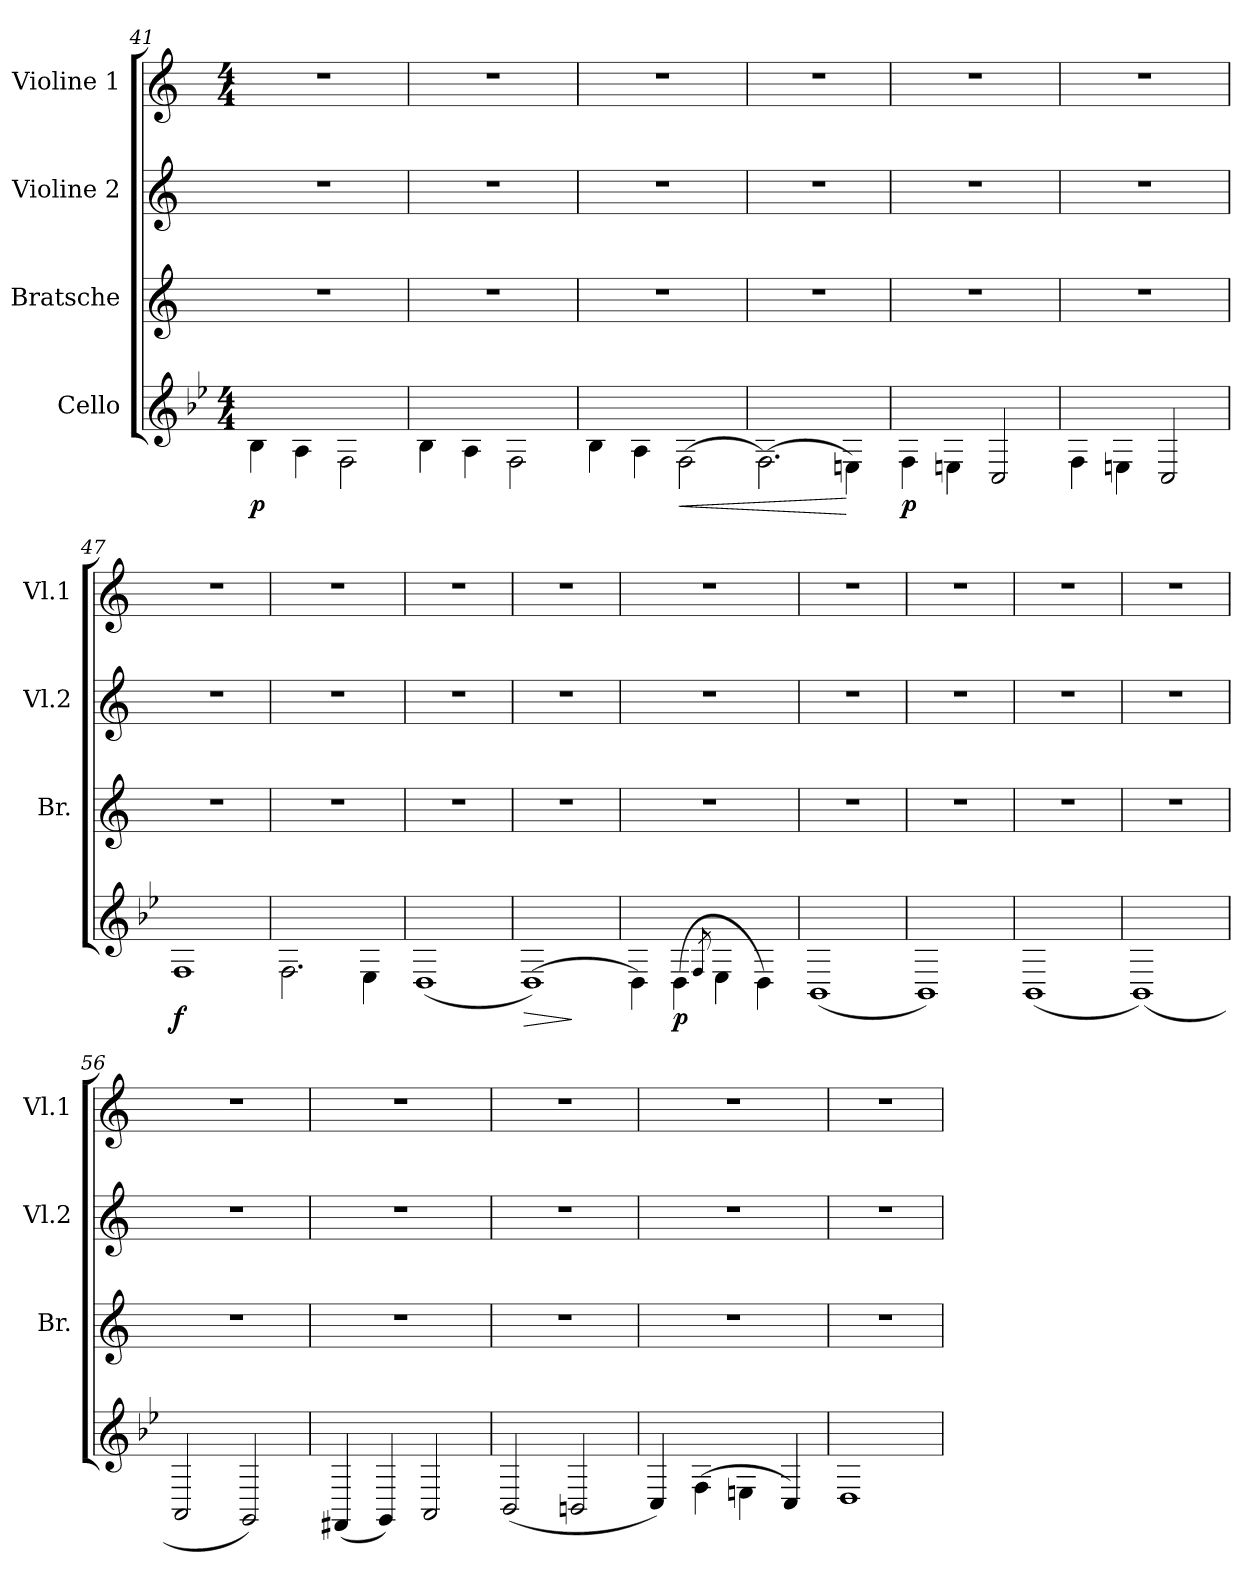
**kern	**dynam	**kern	**kern	**kern
*part4	*part4	*part3	*part2	*part1
*staff4	*staff4	*staff3	*staff2	*staff1
*I"Cello	*	*I"Bratsche	*I"Violine 2	*I"Violine 1
*	*	*I'Br.	*I'Vl.2	*I'Vl.1
*clefG2	*	*clefG2	*clefG2	*clefG2
*k[b-e-]	*	*k[]	*k[]	*k[]
*M4/4	*	*	*	*M4/4
=41	=41	=41	=41	=41
!	!LO:DY:b	!	!	!
4B-\	p	1r	1r	1r
4A\	.	.	.	.
2F\	.	.	.	.
=42	=42	=42	=42	=42
4B-\	.	1r	1r	1r
4A\	.	.	.	.
2F\	.	.	.	.
!!LO:LB:g=z
=43	=43	=43	=43	=43
4B-\	.	1r	1r	1r
4A\	.	.	.	.
!	!LO:HP:b	!	!	!
(2F\	<	.	.	.
=44	=44	=44	=44	=44
(2.F\)	.	1r	1r	1r
4En\)	[	.	.	.
=45	=45	=45	=45	=45
!	!LO:DY:b	!	!	!
4F\	p	1r	1r	1r
4En\	.	.	.	.
2C/	.	.	.	.
=46	=46	=46	=46	=46
4F\	.	1r	1r	1r
4En\	.	.	.	.
2C/	.	.	.	.
=47	=47	=47	=47	=47
!	!LO:DY:b	!	!	!
1F	f	1r	1r	1r
!!LO:PB:g=z
=48	=48	=48	=48	=48
2.F\	.	1r	1r	1r
4E-\	.	.	.	.
=49	=49	=49	=49	=49
(1D	.	1r	1r	1r
=50	=50	=50	=50	=50
!	!LO:HP:b	!	!	!
(1D)	>	1r	1r	1r
.	]	.	.	.
=51	=51	=51	=51	=51
4D\)	.	1r	1r	1r
!	!LO:DY:b	!	!	!
(4D\	p	.	.	.
8qF/	.	.	.	.
4E-\	.	.	.	.
4D\)	.	.	.	.
=52	=52	=52	=52	=52
(1BB-	.	1r	1r	1r
=53	=53	=53	=53	=53
1BB-)	.	1r	1r	1r
!!LO:LB:g=z
=54	=54	=54	=54	=54
(1BB-	.	1r	1r	1r
=55	=55	=55	=55	=55
(1BB-)	.	1r	1r	1r
=56	=56	=56	=56	=56
2AA/	.	1r	1r	1r
2GG/)	.	.	.	.
=57	=57	=57	=57	=57
(4FF#X/	.	1r	1r	1r
4GG/)	.	.	.	.
2AA/	.	.	.	.
=58	=58	=58	=58	=58
(2BB-/	.	1r	1r	1r
2BBn/	.	.	.	.
=59	=59	=59	=59	=59
4C/)	.	1r	1r	1r
(4F\	.	.	.	.
4En\	.	.	.	.
4C/)	.	.	.	.
!!LO:LB:g=z
=60	=60	=60	=60	=60
1D	.	1r	1r	1r
=	=	=	=	=
*-	*-	*-	*-	*-
